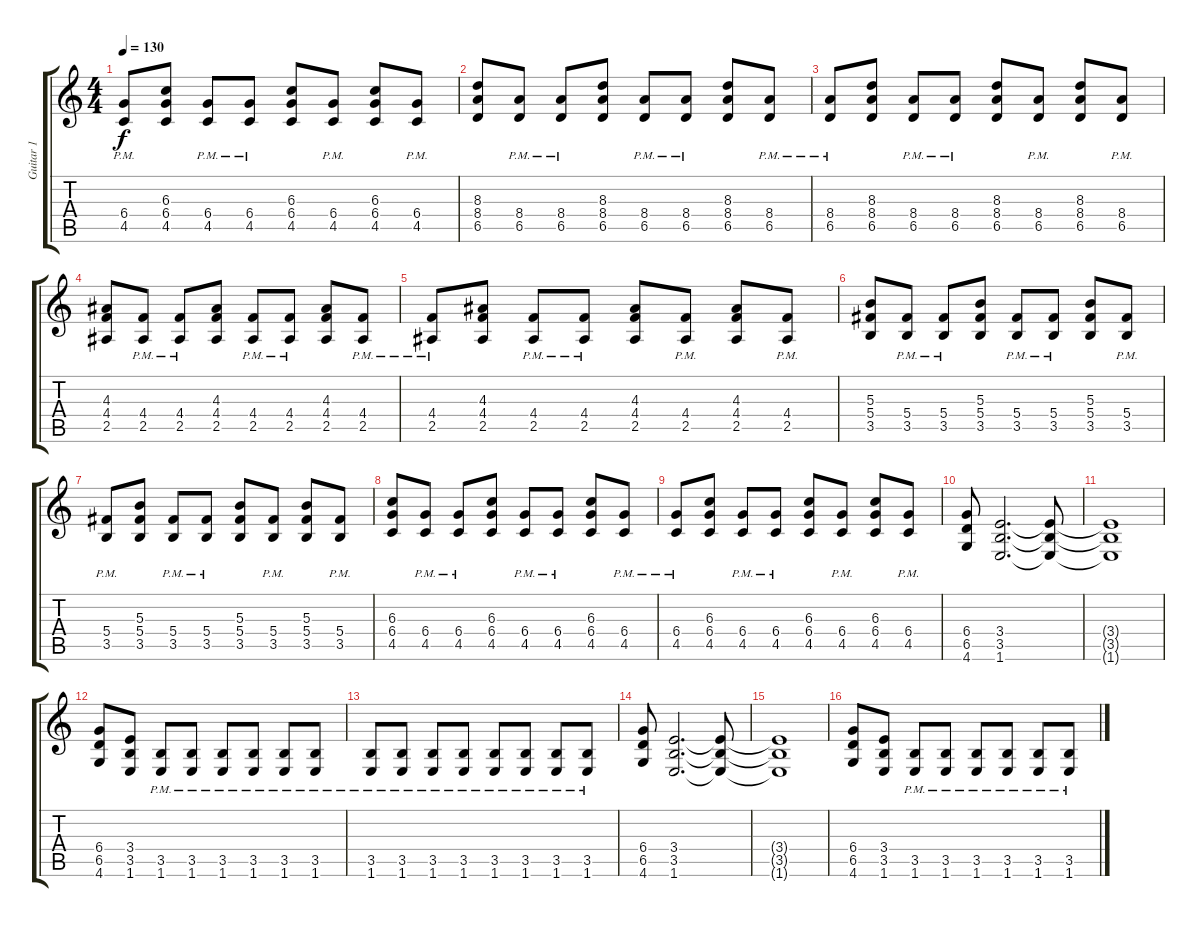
\track ("Guitar 1" "Guitar 1") {instrument overdrivenguitar}
\staff {score tabs}
\tuning (Eb4 Bb3 Gb3 Db3 Ab2 Eb2) {hide}
\ts (4 4)
\tempo 130
\clef g2
\ks c
(6.4{pm} 4.5{pm}).8{dy f} (6.3 6.4 4.5).8 (6.4{pm} 4.5{pm}).8 (6.4{pm} 4.5{pm}).8 (6.3 6.4 4.5).8 (6.4{pm} 4.5{pm}).8 (6.3 6.4 4.5).8 (6.4{pm} 4.5{pm}).8 |
(8.3 8.4 6.5).8 (8.4{pm} 6.5{pm}).8 (8.4{pm} 6.5{pm}).8 (8.3 8.4 6.5).8 (8.4{pm} 6.5{pm}).8 (8.4{pm} 6.5{pm}).8 (8.3 8.4 6.5).8 (8.4{pm} 6.5{pm}).8 |
(8.4{pm} 6.5{pm}).8 (8.3 8.4 6.5).8 (8.4{pm} 6.5{pm}).8 (8.4{pm} 6.5{pm}).8 (8.3 8.4 6.5).8 (8.4{pm} 6.5{pm}).8 (8.3 8.4 6.5).8 (8.4{pm} 6.5{pm}).8 |
(4.3 4.4 2.5).8 (4.4{pm} 2.5{pm}).8 (4.4{pm} 2.5{pm}).8 (4.3 4.4 2.5).8 (4.4{pm} 2.5{pm}).8 (4.4{pm} 2.5{pm}).8 (4.3 4.4 2.5).8 (4.4{pm} 2.5{pm}).8 |
(4.4{pm} 2.5{pm}).8 (4.3 4.4 2.5).8 (4.4{pm} 2.5{pm}).8 (4.4{pm} 2.5{pm}).8 (4.3 4.4 2.5).8 (4.4{pm} 2.5{pm}).8 (4.3 4.4 2.5).8 (4.4{pm} 2.5{pm}).8 |
(5.3 5.4 3.5).8 (5.4{pm} 3.5{pm}).8 (5.4{pm} 3.5{pm}).8 (5.3 5.4 3.5).8 (5.4{pm} 3.5{pm}).8 (5.4{pm} 3.5{pm}).8 (5.3 5.4 3.5).8 (5.4{pm} 3.5{pm}).8 |
(5.4{pm} 3.5{pm}).8 (5.3 5.4 3.5).8 (5.4{pm} 3.5{pm}).8 (5.4{pm} 3.5{pm}).8 (5.3 5.4 3.5).8 (5.4{pm} 3.5{pm}).8 (5.3 5.4 3.5).8 (5.4{pm} 3.5{pm}).8 |
(6.3 6.4 4.5).8 (6.4{pm} 4.5{pm}).8 (6.4{pm} 4.5{pm}).8 (6.3 6.4 4.5).8 (6.4{pm} 4.5{pm}).8 (6.4{pm} 4.5{pm}).8 (6.3 6.4 4.5).8 (6.4{pm} 4.5{pm}).8 |
(6.4{pm} 4.5{pm}).8 (6.3 6.4 4.5).8 (6.4{pm} 4.5{pm}).8 (6.4{pm} 4.5{pm}).8 (6.3 6.4 4.5).8 (6.4{pm} 4.5{pm}).8 (6.3 6.4 4.5).8 (6.4{pm} 4.5{pm}).8 |
(6.4 6.5 4.6).8 (3.4 3.5 1.6).2{d} (3.4{t} 3.5{t} 1.6{t}).8 |
(3.4{t} 3.5{t} 1.6{t}).1 |
(6.4 6.5 4.6).8 (3.4 3.5 1.6).8 (3.5{pm} 1.6{pm}).8 (3.5{pm} 1.6{pm}).8 (3.5{pm} 1.6{pm}).8 (3.5{pm} 1.6{pm}).8 (3.5{pm} 1.6{pm}).8 (3.5{pm} 1.6{pm}).8 |
(3.5{pm} 1.6{pm}).8 (3.5{pm} 1.6{pm}).8 (3.5{pm} 1.6{pm}).8 (3.5{pm} 1.6{pm}).8 (3.5{pm} 1.6{pm}).8 (3.5{pm} 1.6{pm}).8 (3.5{pm} 1.6{pm}).8 (3.5{pm} 1.6{pm}).8 |
(6.4 6.5 4.6).8 (3.4 3.5 1.6).2{d} (3.4{t} 3.5{t} 1.6{t}).8 |
(3.4{t} 3.5{t} 1.6{t}).1 |
(6.4 6.5 4.6).8 (3.4 3.5 1.6).8 (3.5{pm} 1.6{pm}).8 (3.5{pm} 1.6{pm}).8 (3.5{pm} 1.6{pm}).8 (3.5{pm} 1.6{pm}).8 (3.5{pm} 1.6{pm}).8 (3.5{pm} 1.6{pm}).8
